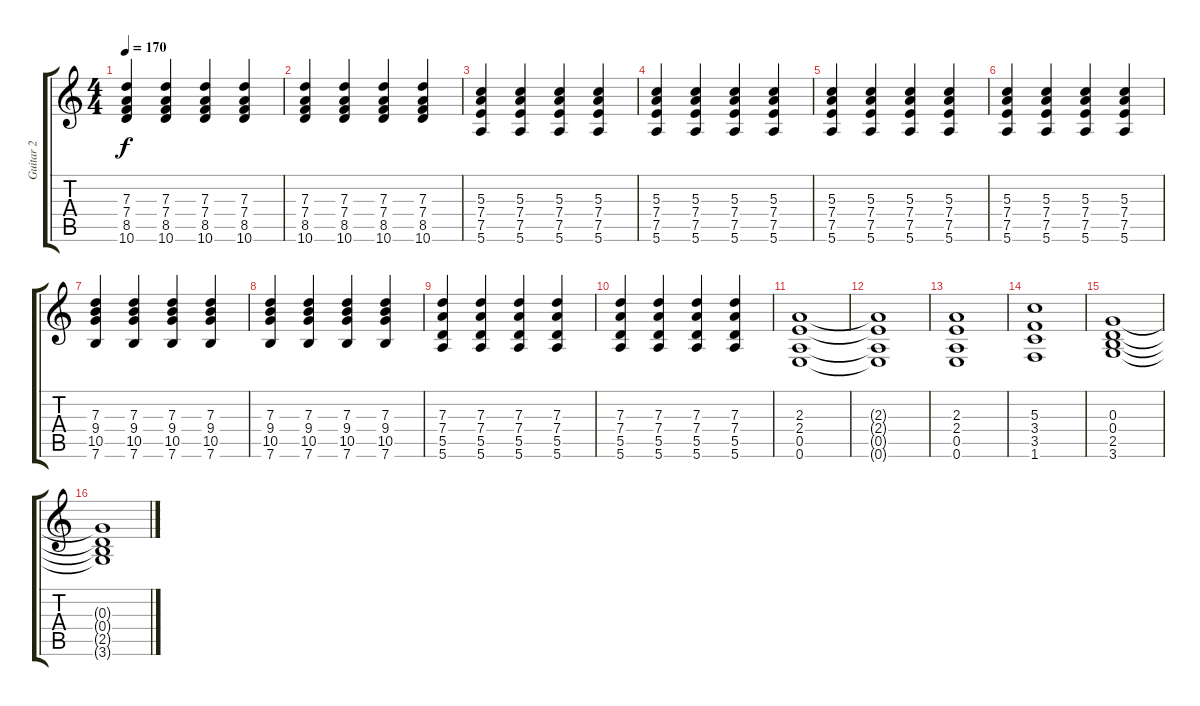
\track ("Guitar 2" "Guitar 2") {instrument distortionguitar}
\staff {score tabs}
\tuning (E4 B3 G3 D3 A2 E2) {hide}
\ts (4 4)
\tempo 170
\clef g2
\ks c
(7.3 7.4 8.5 10.6).4{dy f} (7.3 7.4 8.5 10.6).4 (7.3 7.4 8.5 10.6).4 (7.3 7.4 8.5 10.6).4 |
(7.3 7.4 8.5 10.6).4 (7.3 7.4 8.5 10.6).4 (7.3 7.4 8.5 10.6).4 (7.3 7.4 8.5 10.6).4 |
(5.3 7.4 7.5 5.6).4 (5.3 7.4 7.5 5.6).4 (5.3 7.4 7.5 5.6).4 (5.3 7.4 7.5 5.6).4 |
(5.3 7.4 7.5 5.6).4 (5.3 7.4 7.5 5.6).4 (5.3 7.4 7.5 5.6).4 (5.3 7.4 7.5 5.6).4 |
(5.3 7.4 7.5 5.6).4 (5.3 7.4 7.5 5.6).4 (5.3 7.4 7.5 5.6).4 (5.3 7.4 7.5 5.6).4 |
(5.3 7.4 7.5 5.6).4 (5.3 7.4 7.5 5.6).4 (5.3 7.4 7.5 5.6).4 (5.3 7.4 7.5 5.6).4 |
(7.3 9.4 10.5 7.6).4 (7.3 9.4 10.5 7.6).4 (7.3 9.4 10.5 7.6).4 (7.3 9.4 10.5 7.6).4 |
(7.3 9.4 10.5 7.6).4 (7.3 9.4 10.5 7.6).4 (7.3 9.4 10.5 7.6).4 (7.3 9.4 10.5 7.6).4 |
(7.3 7.4 5.5 5.6).4 (7.3 7.4 5.5 5.6).4 (7.3 7.4 5.5 5.6).4 (7.3 7.4 5.5 5.6).4 |
(7.3 7.4 5.5 5.6).4 (7.3 7.4 5.5 5.6).4 (7.3 7.4 5.5 5.6).4 (7.3 7.4 5.5 5.6).4 |
\section ("" "")
(2.3 2.4 0.5 0.6).1 |
(2.3{t} 2.4{t} 0.5{t} 0.6{t}).1 |
(2.3 2.4 0.5 0.6).1 |
(5.3 3.4 3.5 1.6).1 |
(0.3 0.4 2.5 3.6).1 |
(0.3{t} 0.4{t} 2.5{t} 3.6{t}).1
